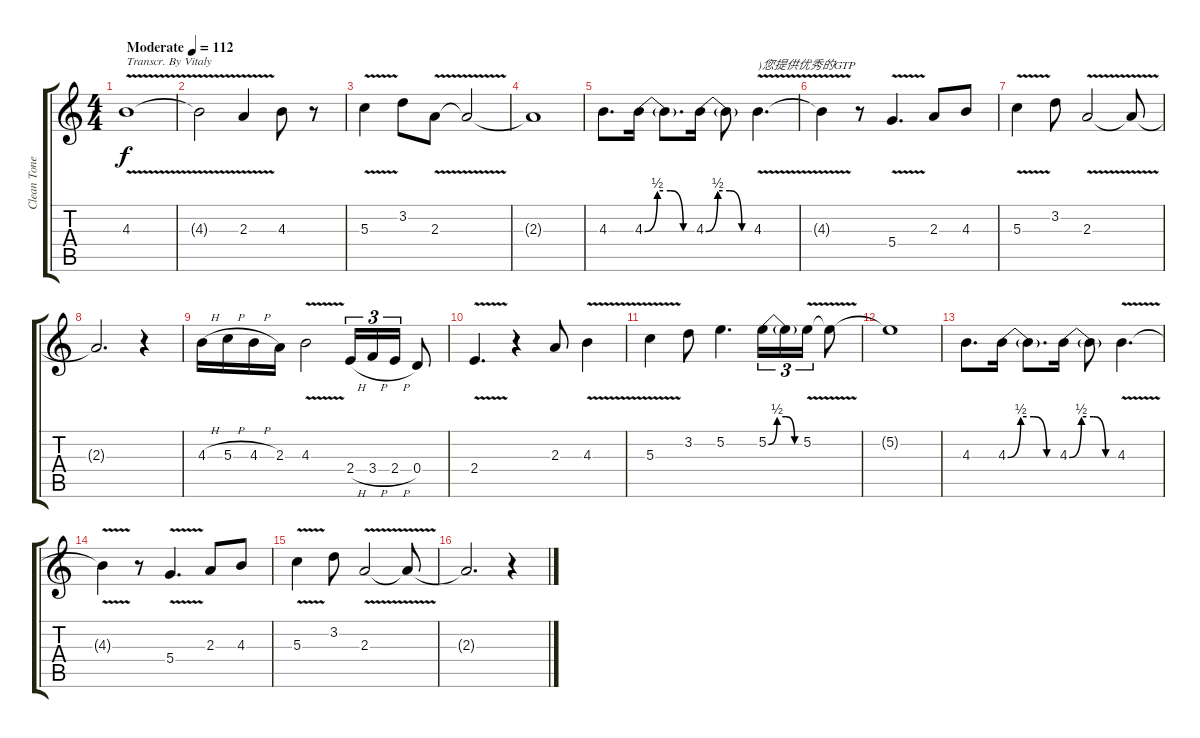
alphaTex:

\track ("Clean Tone" "Clean Tone") {instrument electricguitarclean}
\staff {score tabs}
\tuning (E4 B3 G3 D3 A2 E2) {hide}
\ts (4 4)
\tempo (112 "Moderate")
\clef g2
\ks c
4.3{v}.1{txt "Transcr. By Vitaly" dy f instrument electricguitarclean} |
4.3{t}.2 2.3{v}.4 4.3.8 r.8 |
5.3{v}.4 3.2.8 2.3{v}.8 2.3{t}.2 |
2.3{t}.1 |
4.3.8{d} 4.3{be (custom 0 0 15 2 30 2 45 0 60 0)}.16 4.3{t}.8{d} 4.3{be (custom 0 0 15 2 30 2 45 0 60 0)}.16 4.3{t}.8 4.3{v}.4{d txt ")您提供优秀的GTP"} |
4.3{t}.4 r.8 5.4{v}.4{d} 2.3.8 4.3.8 |
5.3{v}.4 3.2.8 2.3{v}.2 2.3{t}.8 |
2.3{t}.2{d} r.4 |
4.3{h}.16 5.3{h}.16 4.3{h}.16 2.3.16 4.3{v}.2 2.4{h}.16{tu (3 2)} 3.4{h}.16{tu (3 2)} 2.4{h}.16{tu (3 2)} 0.4.8 |
2.4{v}.4{d} r.4 2.3.8 4.3{v}.4 |
5.3{v}.4 3.2.8 5.2.4{d} 5.2{be (custom 0 0 15 2 30 2 45 0 60 0)}.16{tu (3 2)} 5.2{t}.16{tu (3 2)} 5.2{v}.16{tu (3 2)} 5.2{t}.8 |
5.2{t}.1 |
4.3.8{d} 4.3{be (custom 0 0 15 2 30 2 45 0 60 0)}.16 4.3{t}.8{d} 4.3{be (custom 0 0 15 2 30 2 45 0 60 0)}.16 4.3{t}.8 4.3{v}.4{d} |
4.3{t}.4 r.8 5.4{v}.4{d} 2.3.8 4.3.8 |
5.3{v}.4 3.2.8 2.3{v}.2 2.3{t}.8 |
2.3{t}.2{d} r.4
